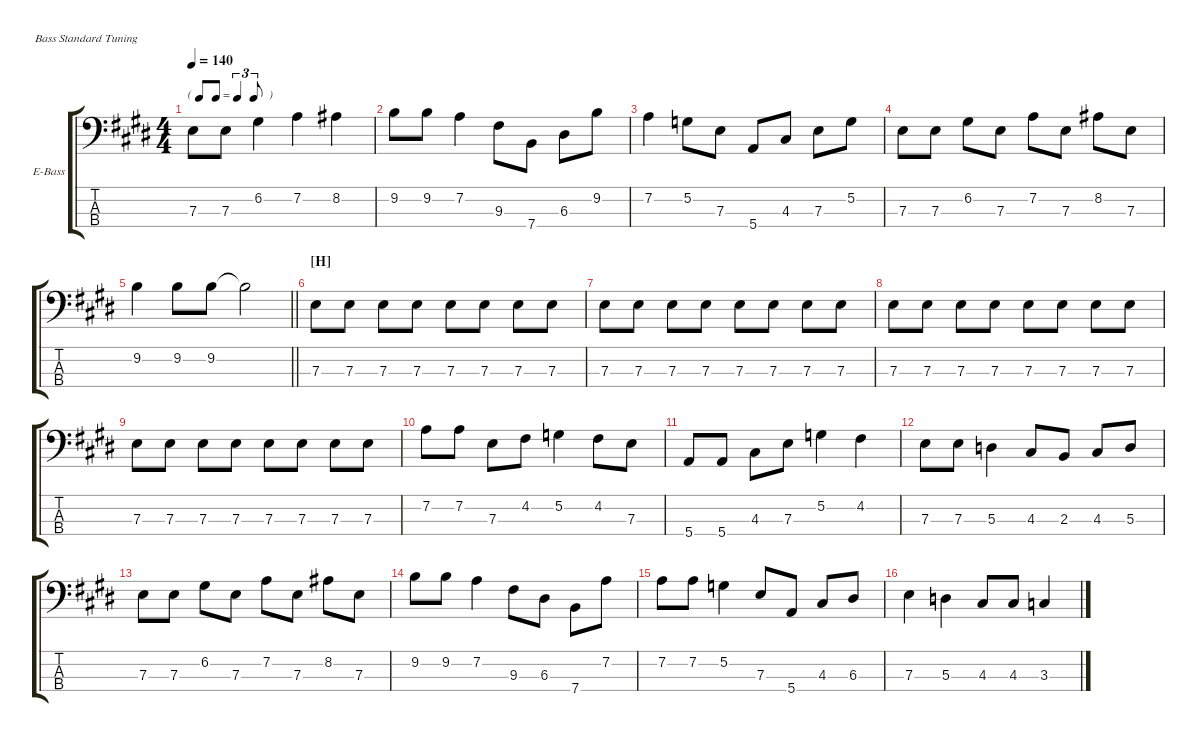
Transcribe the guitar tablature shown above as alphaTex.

\hideDynamics
\bracketExtendMode groupsimilarinstruments
\firstSystemTrackNameOrientation horizontal
\otherSystemsTrackNameOrientation horizontal
\track ("Bass" "E-Bass") {instrument electricbassfinger}
\staff {score tabs}
\tuning (G2 D2 A1 E1)
\ts (4 4)
\tf triplet8th
\scale
0.306985
\tempo 140
\accidentals auto
\clef f4
\ottava regular
\simile none
\ks e
7.3.8{dy f} 7.3.8 6.2.4 7.2.4 8.2.4 |
\scale
0.400525 9.2.8 9.2.8 7.2.4 9.3.8 7.4.8 6.3.8 9.2.8 |
\scale
0.295808 7.2.4 5.2.8 7.3.8 5.4.8 4.3.8 7.3.8 5.2.8 |
\scale
0.302586 7.3.8 7.3.8 6.2.8 7.3.8 7.2.8 7.3.8 8.2.8 7.3.8 |
\scale
0.386986
\barLineRight lightlight
9.2.4 9.2.8 9.2.8 9.2{t}.2 |
\section ("H" "")
\scale
0.312238 7.3.8 7.3.8 7.3.8 7.3.8 7.3.8 7.3.8 7.3.8 7.3.8 |
\scale
0.301629 7.3.8 7.3.8 7.3.8 7.3.8 7.3.8 7.3.8 7.3.8 7.3.8 |
\scale
0.407843 7.3.8 7.3.8 7.3.8 7.3.8 7.3.8 7.3.8 7.3.8 7.3.8 |
\scale
0.28415 7.3.8 7.3.8 7.3.8 7.3.8 7.3.8 7.3.8 7.3.8 7.3.8 |
\scale
0.307199 7.2.8 7.2.8 7.3.8 4.2.8 5.2.4 4.2.8 7.3.8 |
\scale
0.386074 5.4.8 5.4.8 4.3.8 7.3.8 5.2.4 4.2.4 |
\scale
0.305783 7.3.8 7.3.8 5.3.4 4.3.8 2.3.8 4.3.8 5.3.8 |
\scale
0.311111 7.3.8 7.3.8 6.2.8 7.3.8 7.2.8 7.3.8 8.2.8 7.3.8 |
\scale
0.395266 9.2.8 9.2.8 7.2.4 9.3.8 6.3.8 7.4.8 7.2.8 |
\scale
0.297684 7.2.8 7.2.8 5.2.4 7.3.8 5.4.8 4.3.8 6.3.8 |
\scale
0.307645 7.3.4 5.3.4 4.3.8 4.3.8 3.3.4
